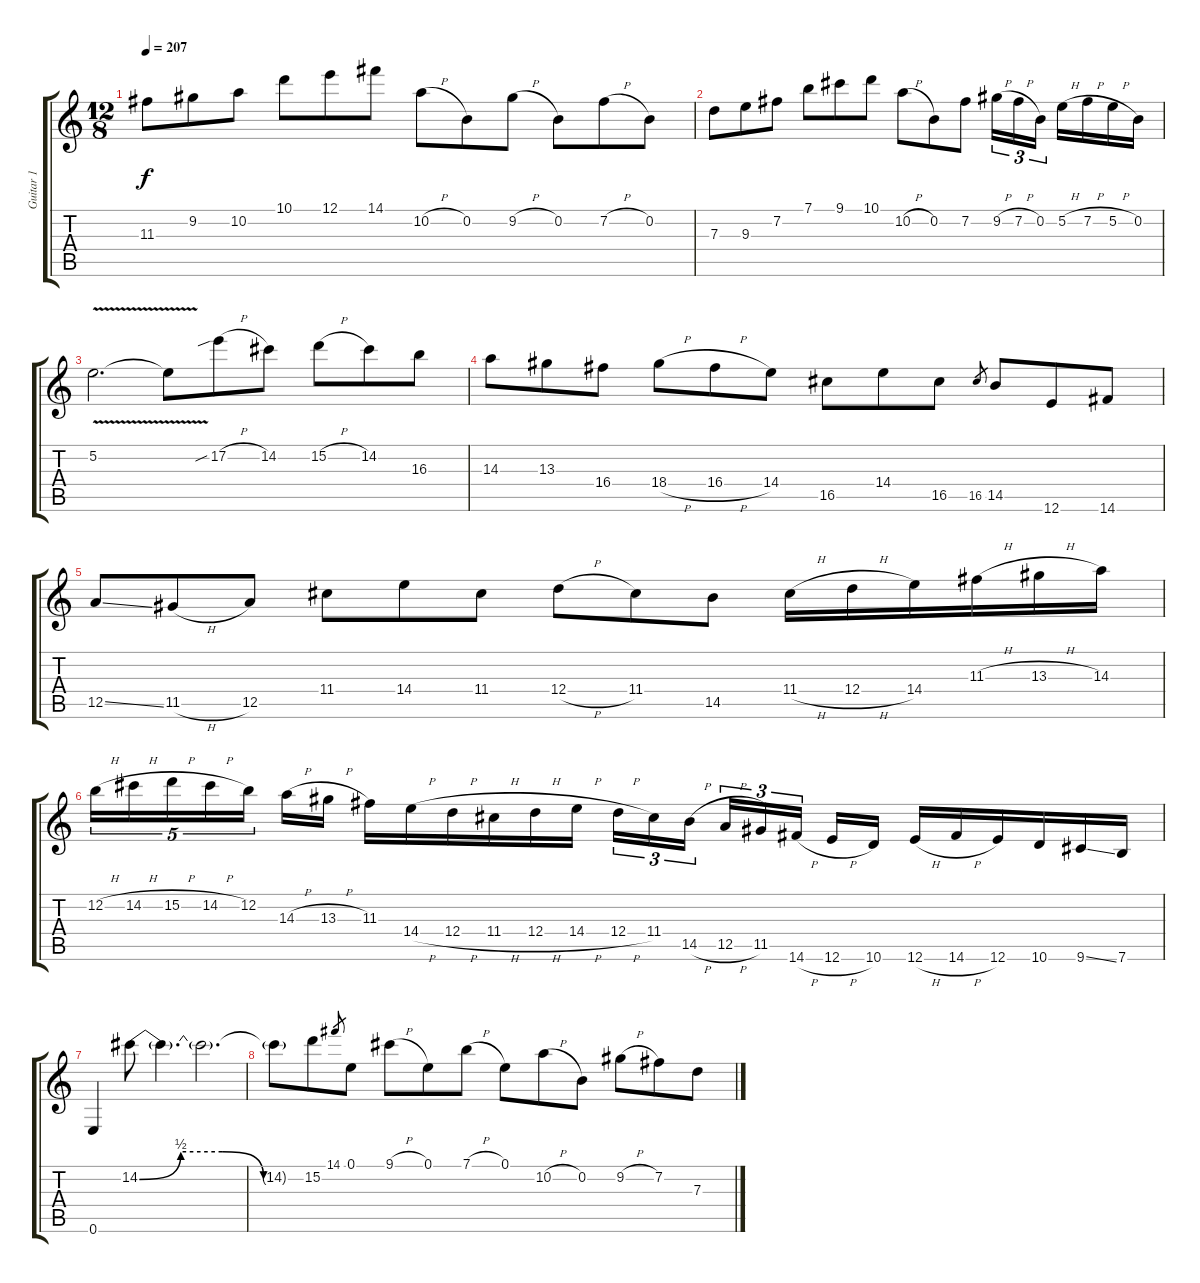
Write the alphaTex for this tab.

\track ("Guitar 1" "Guitar 1") {instrument distortionguitar}
\staff {score tabs}
\tuning (E4 B3 G3 D3 A2 E2) {hide}
\ts (12 8)
\tempo 207
\clef g2
\ks c
11.3.8{dy f} 9.2.8 10.2.8 10.1.8 12.1.8 14.1.8 10.2{h}.8 0.2.8 9.2{h}.8 0.2.8 7.2{h}.8 0.2.8 |
7.3.8 9.3.8 7.2.8 7.1.8 9.1.8 10.1.8 10.2{h}.8 0.2.8 7.2.8 9.2{h}.16{tu (3 2)} 7.2{h}.16{tu (3 2)} 0.2.16{tu (3 2) beam splitsecondary} 5.2{h}.16 7.2{h}.16 5.2{h}.16 0.2.16 |
5.2{v}.2{d} 5.2{t}.8 17.2{sib h}.8 14.2.8 15.2{h}.8 14.2.8 16.3.8 |
14.3.8 13.3.8 16.4.8 18.4{h}.8 16.4{h}.8 14.4.8 16.5.8 14.4.8 16.5.8 16.5.8{gr} 14.5.8 12.6.8 14.6.8 |
12.5{ss}.8 11.5{h}.8 12.5.8 11.4.8 14.4.8 11.4.8 12.4{h}.8 11.4.8 14.5.8 11.4{h}.16 12.4{h}.16 14.4.16 11.3{h}.16 13.3{h}.16 14.3.16 |
12.2{h}.16{tu (5 4)} 14.2{h}.16{tu (5 4)} 15.2{h}.16{tu (5 4)} 14.2{h}.16{tu (5 4)} 12.2.16{tu (5 4) beam splitsecondary} 14.3{h}.16 13.3{h}.16 11.3.16 14.4{h}.16 12.4{h}.16 11.4{h}.16 12.4{h}.16 14.4{h}.16 12.4{h}.16{tu (3 2)} 11.4.16{tu (3 2)} 14.5{h}.16{tu (3 2) beam splitsecondary} 12.5{h}.16{tu (3 2)} 11.5.16{tu (3 2)} 14.6{h}.16{tu (3 2) beam splitsecondary} 12.6{h}.16 10.6.16 12.6{h}.16 14.6{h}.16 12.6.16 10.6.16 9.6{ss}.16 7.6.16 |
0.6.4 14.2{be (custom 0 0 15 2 30 2 45 0 60 0)}.8 14.2{t}.4{d} 14.2{t}.2{d} |
14.2{t}.8 15.2.8 14.1.8{gr} 0.1.8 9.1{h}.8 0.1.8 7.1{h}.8 0.1.8 10.2{h}.8 0.2.8 9.2{h}.8 7.2.8 7.3.8
